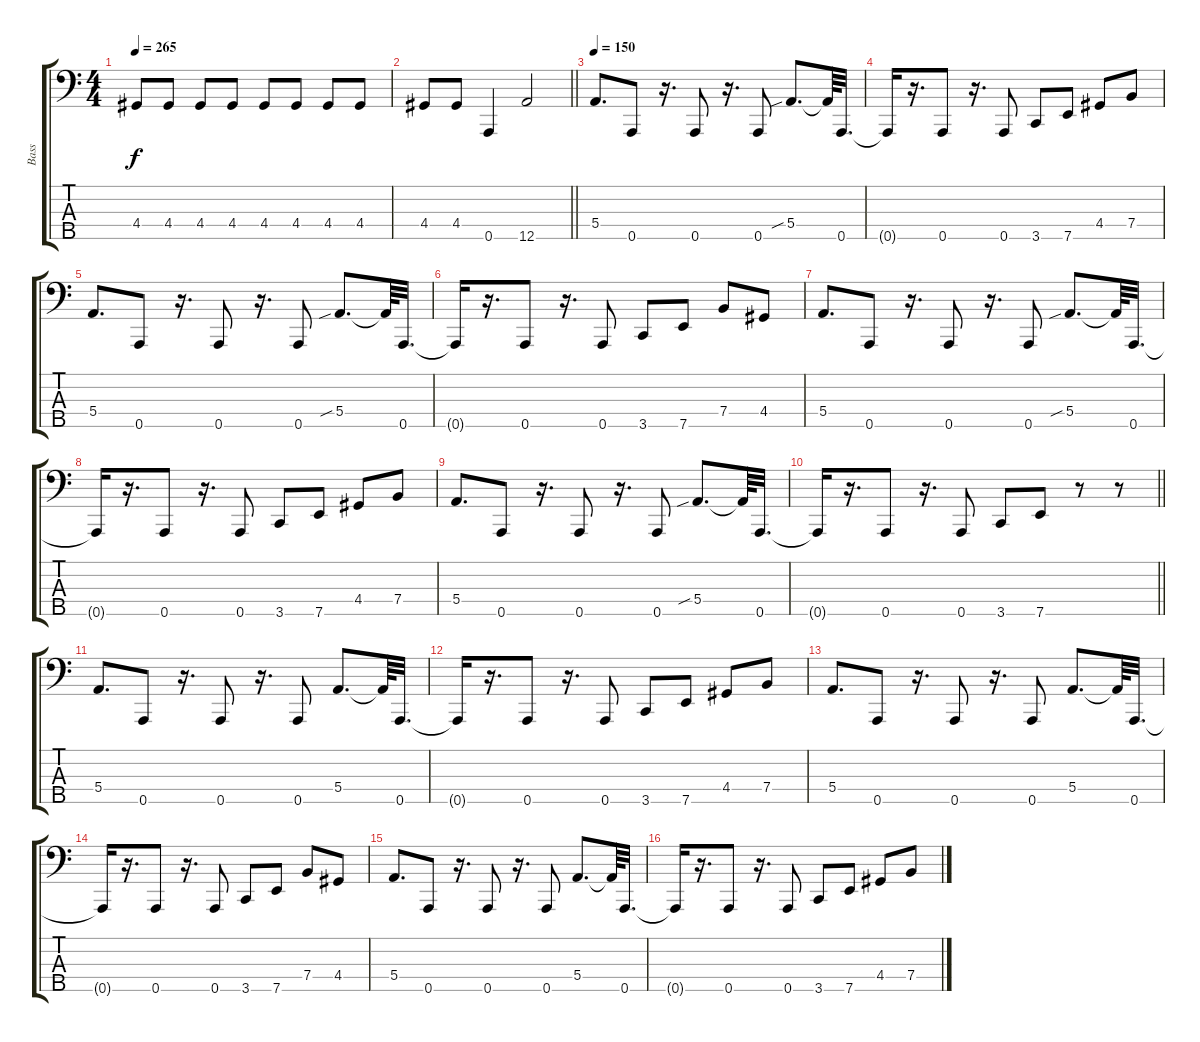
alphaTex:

\track ("Bass" "Bass") {instrument electricbasspick}
\staff {score tabs}
\tuning (G2 D2 A1 E1 A0) {hide}
\ts (4 4)
\tempo 265
\clef f4
\ks c
4.4.8{dy f} 4.4.8 4.4.8 4.4.8 4.4.8 4.4.8 4.4.8 4.4.8 |
\barLineRight lightlight
4.4.8 4.4.8 0.5.4 12.5.2 |
\tempo 150
5.4.8{d} 0.5.8 r.16{d} 0.5.8 r.16{d} 0.5.8 5.4{sib}.8{d} 5.4{t}.64 0.5.32{d} |
0.5{t}.16 r.16{d} 0.5.8 r.16{d} 0.5.8 3.5.8 7.5.8 4.4.8 7.4.8 |
5.4.8{d} 0.5.8 r.16{d} 0.5.8 r.16{d} 0.5.8 5.4{sib}.8{d} 5.4{t}.64 0.5.32{d} |
0.5{t}.16 r.16{d} 0.5.8 r.16{d} 0.5.8 3.5.8 7.5.8 7.4.8 4.4.8 |
5.4.8{d} 0.5.8 r.16{d} 0.5.8 r.16{d} 0.5.8 5.4{sib}.8{d} 5.4{t}.64 0.5.32{d} |
0.5{t}.16 r.16{d} 0.5.8 r.16{d} 0.5.8 3.5.8 7.5.8 4.4.8 7.4.8 |
5.4.8{d} 0.5.8 r.16{d} 0.5.8 r.16{d} 0.5.8 5.4{sib}.8{d} 5.4{t}.64 0.5.32{d} |
\barLineRight lightlight
0.5{t}.16 r.16{d} 0.5.8 r.16{d} 0.5.8 3.5.8 7.5.8 r.8 r.8 |
5.4.8{d} 0.5.8 r.16{d} 0.5.8 r.16{d} 0.5.8 5.4.8{d} 5.4{t}.64 0.5.32{d} |
0.5{t}.16 r.16{d} 0.5.8 r.16{d} 0.5.8 3.5.8 7.5.8 4.4.8 7.4.8 |
5.4.8{d} 0.5.8 r.16{d} 0.5.8 r.16{d} 0.5.8 5.4.8{d} 5.4{t}.64 0.5.32{d} |
0.5{t}.16 r.16{d} 0.5.8 r.16{d} 0.5.8 3.5.8 7.5.8 7.4.8 4.4.8 |
5.4.8{d} 0.5.8 r.16{d} 0.5.8 r.16{d} 0.5.8 5.4.8{d} 5.4{t}.64 0.5.32{d} |
0.5{t}.16 r.16{d} 0.5.8 r.16{d} 0.5.8 3.5.8 7.5.8 4.4.8 7.4.8
